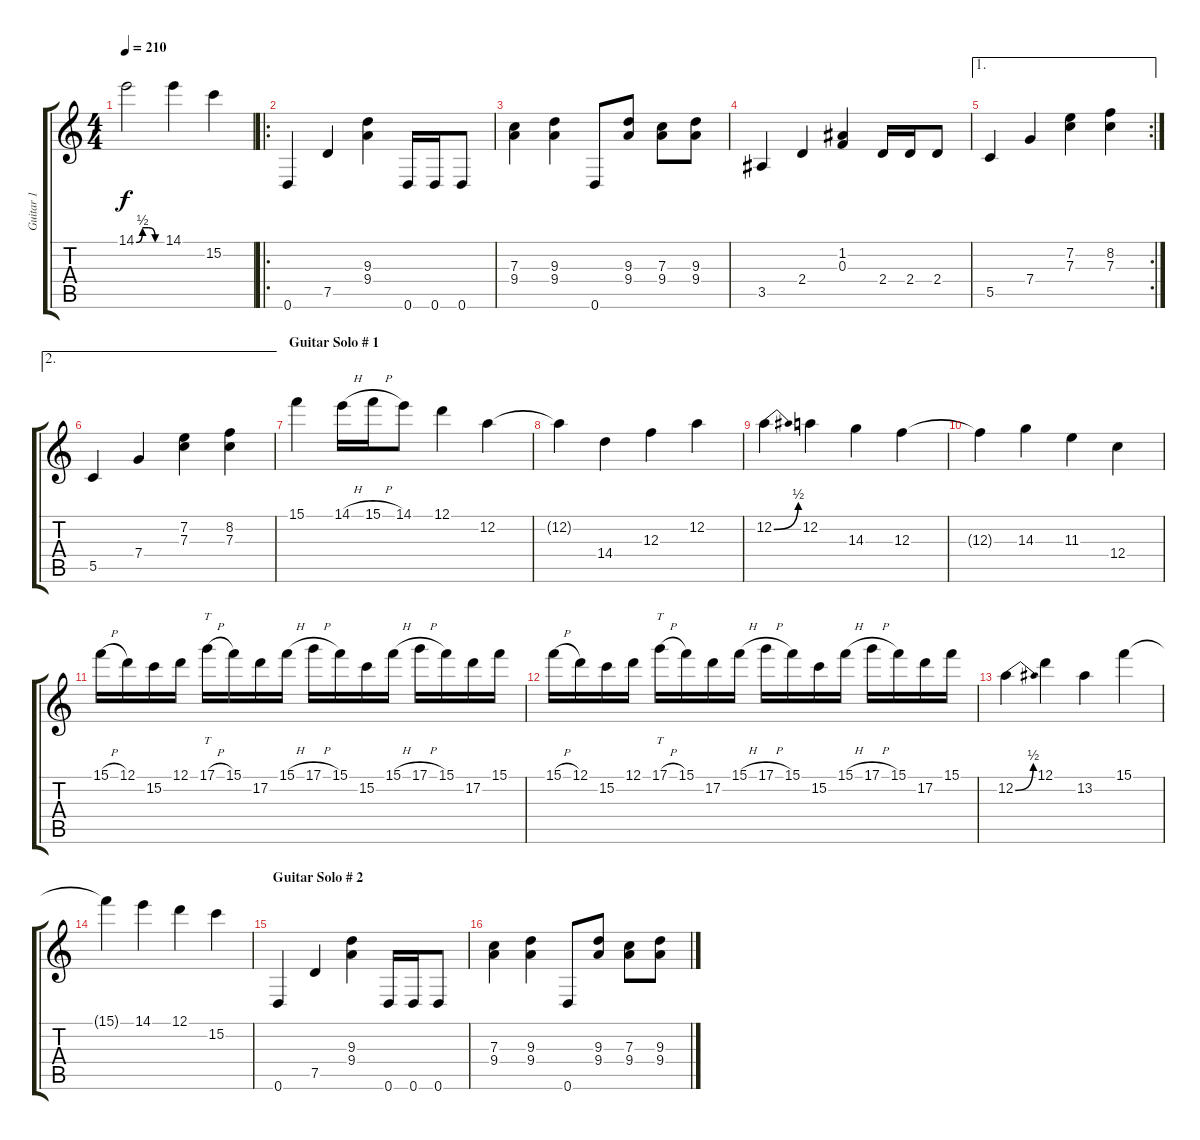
\track ("Guitar 1" "Guitar 1") {instrument distortionguitar}
\staff {score tabs}
\tuning (D4 A3 F3 C3 G2 D2) {hide}
\ts (4 4)
\tempo 210
\clef g2
\ks c
14.1{be (custom 0 0 15 2 30 2 45 0 60 0)}.2{dy f} 14.1.4 15.2.4 |
\ro
0.6.4 7.5.4 (9.3 9.4).4 0.6.16 0.6.16 0.6.8 |
(7.3 9.4).4 (9.3 9.4).4 0.6.8 (9.3 9.4).8 (7.3 9.4).8 (9.3 9.4).8 |
3.5.4 2.4.4 (1.2 0.3).4 2.4.16 2.4.16 2.4.8 |
\ae 1
\rc 2
5.5.4 7.4.4 (7.2 7.3).4 (8.2 7.3).4 |
\ae 2
5.5.4 7.4.4 (7.2 7.3).4 (8.2 7.3).4 |
\section ("" "Guitar Solo # 1")
15.1.4 14.1{h}.16 15.1{h}.16 14.1.8 12.1.4 12.2.4 |
12.2{t}.4 14.4.4 12.3.4 12.2.4 |
12.2{be (bend 0 0 60 2)}.4 12.2.4 14.3.4 12.3.4 |
12.3{t}.4 14.3.4 11.3.4 12.4.4 |
15.1{h}.16 12.1.16 15.2.16 12.1.16 17.1{h}.16{tt} 15.1.16 17.2.16 15.1{h}.16 17.1{h}.16 15.1.16 15.2.16 15.1{h}.16 17.1{h}.16 15.1.16 17.2.16 15.1.16 |
15.1{h}.16 12.1.16 15.2.16 12.1.16 17.1{h}.16{tt} 15.1.16 17.2.16 15.1{h}.16 17.1{h}.16 15.1.16 15.2.16 15.1{h}.16 17.1{h}.16 15.1.16 17.2.16 15.1.16 |
12.2{be (bend 0 0 60 2)}.4 12.1.4 13.2.4 15.1.4 |
15.1{t}.4 14.1.4 12.1.4 15.2.4 |
\section ("" "Guitar Solo # 2")
0.6.4 7.5.4 (9.3 9.4).4 0.6.16 0.6.16 0.6.8 |
(7.3 9.4).4 (9.3 9.4).4 0.6.8 (9.3 9.4).8 (7.3 9.4).8 (9.3 9.4).8
